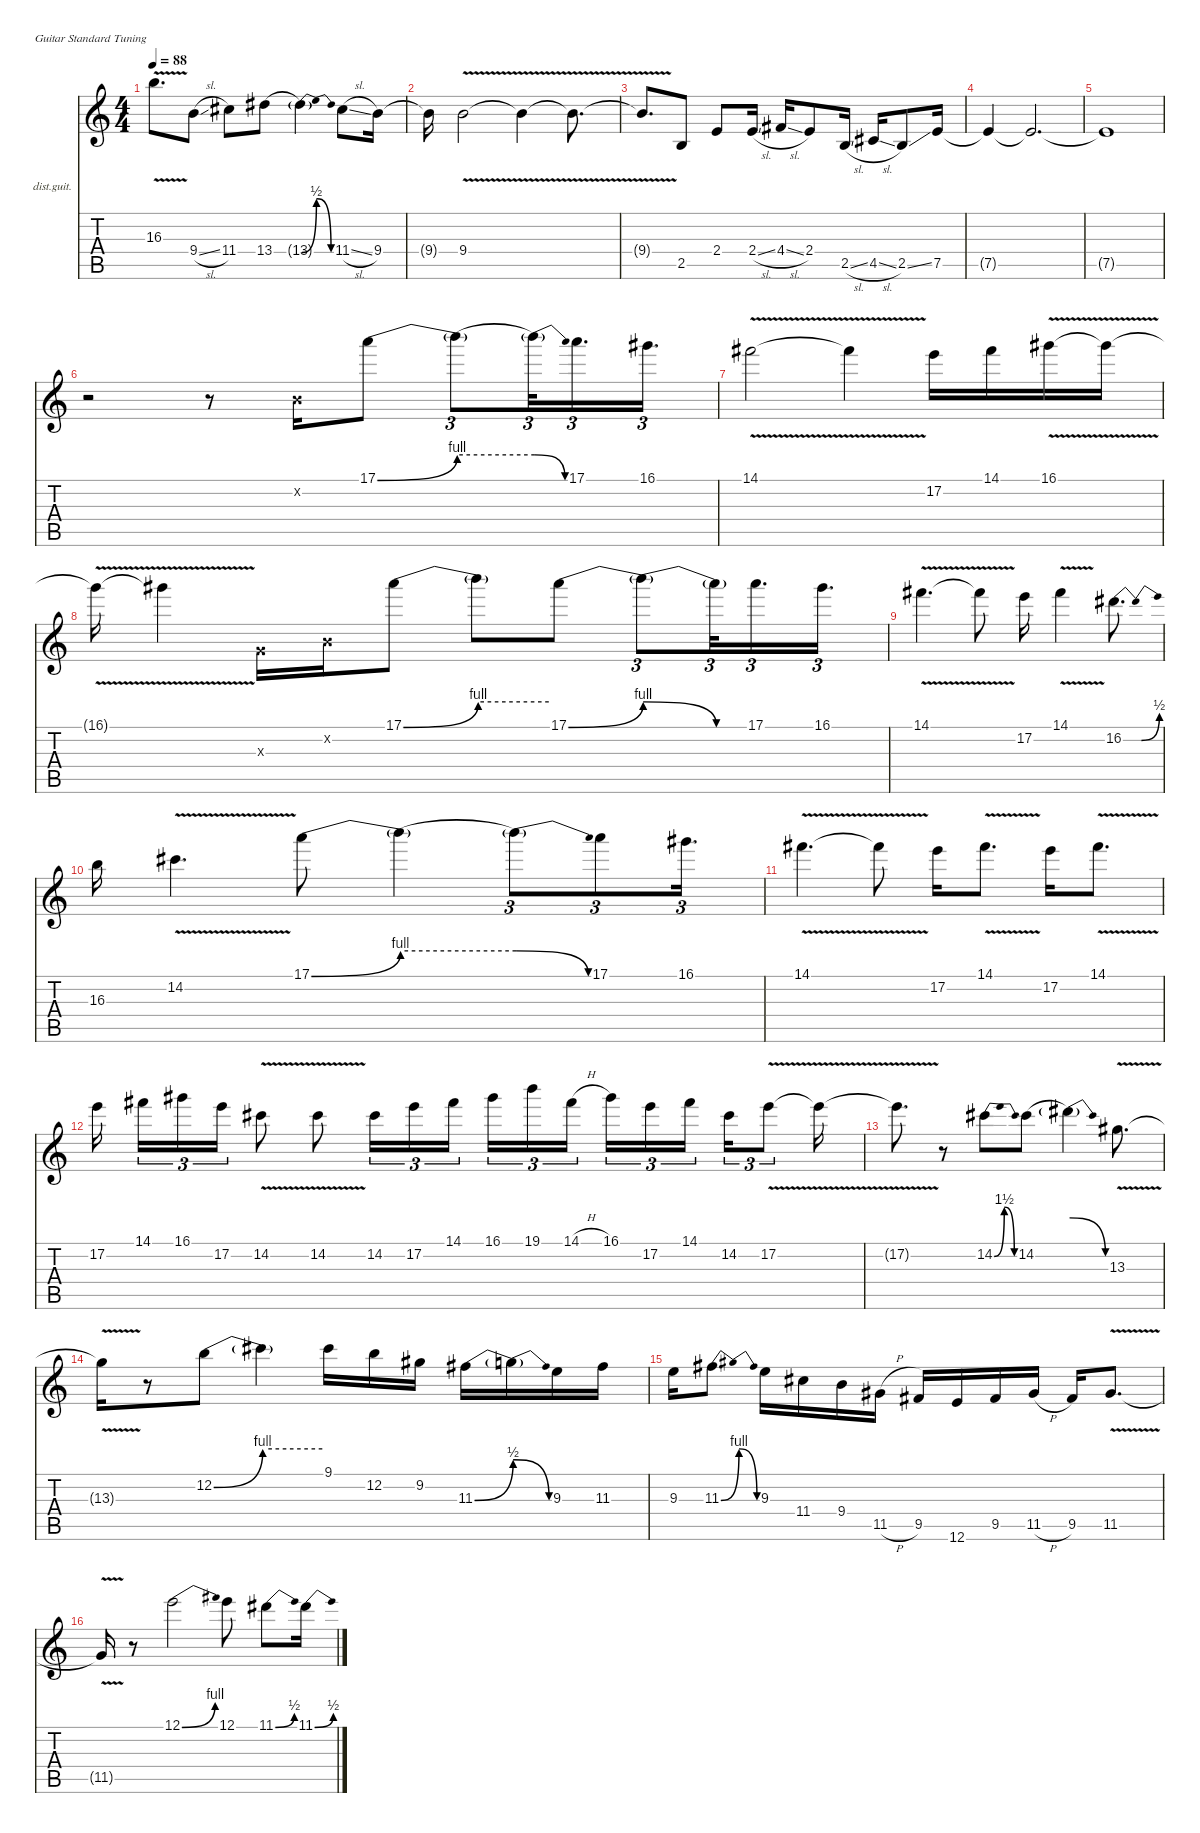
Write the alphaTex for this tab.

\defaultSystemsLayout 4
\hideDynamics
\bracketExtendMode nobrackets
\firstSystemTrackNameOrientation horizontal
\otherSystemsTrackNameOrientation horizontal
\track ("Distortion Guitar (D.D)" "dist.guit.") {instrument distortionguitar}
\staff {score tabs}
\tuning (E4 B3 G3 D3 A2 E2)
\ts (4 4)
\tempo 88
\clef g2
\ks c
16.3{v t}.8{d dy f} 9.4{sl}.8 11.4{acc #}.8 13.4{be (hold 0 0 60 0) acc #}.8 13.4{be (bendrelease 0 0 30 2 30 2 60 0) t acc #}.4 11.4{sl acc #}.8 9.4.16 |
9.4{t}.16 9.4{v}.2 9.4{v t}.4 9.4{v t}.8{d} |
9.4{v t}.8{d} 2.5.8 2.4.8 2.4{sl}.16 4.4{sl acc #}.16 2.4.8 2.5{sl}.16 4.5{sl acc #}.16 2.5{ss}.8 7.5.16{dy ff} |
7.5{t}.4{dy f} 7.5{t}.2{d} |
7.5{t}.1 |
r.2 r.8 0.2{x}.16 17.1{be (bend 0 0 60 4)}.8 17.1{be (hold 0 4 60 4) t}.8{tu (3 2)} 17.1{be (release 0 4 60 0) t}.32{tu (3 2)} 17.1.16{d tu (3 2)} 16.1{acc #}.16{d tu (3 2)} |
14.1{v acc #}.2 14.1{v t acc #}.4 17.2.16 14.1{acc #}.16 16.1{v acc #}.16 16.1{v t acc #}.16 |
16.1{v t acc #}.16 16.1{v t acc #}.4 0.3{x}.16 0.2{x}.16 17.1{be (bend 0 0 60 4)}.8 17.1{be (hold 0 4 60 4) t}.8 17.1{be (bend 0 0 60 4)}.8 17.1{be (release 0 4 60 0) t}.8{tu (3 2)} 17.1{be (hold 0 0 60 0) t}.32{tu (3 2)} 17.1.16{d tu (3 2)} 16.1{acc #}.16{d tu (3 2)} |
14.1{v acc #}.4{d} 14.1{v t acc #}.8 17.2.16 14.1{v acc #}.4 16.2{be (bendrelease 0 0 30 2 30 2 15 0) acc #}.8{d} |
16.3.16 14.2{v acc #}.4{d} 17.1{be (bend 0 0 60 4)}.8 17.1{be (hold 0 4 60 4) t}.4 17.1{be (release 0 4 60 0) t}.8{tu (3 2)} 17.1.8{tu (3 2)} 16.1{acc #}.16{d tu (3 2)} |
14.1{v acc #}.4{d} 14.1{v t acc #}.8 17.2.16 14.1{v acc #}.8{d} 17.2.16 14.1{v acc #}.8{d} |
17.2.16 14.1{acc #}.16{tu (3 2)} 16.1{acc #}.16{tu (3 2)} 17.2.16{tu (3 2)} 14.2{v acc #}.8 14.2{v acc #}.8 14.2{acc #}.16{tu (3 2)} 17.2.16{tu (3 2)} 14.1{acc #}.16{tu (3 2)} 16.1{acc #}.16{tu (3 2)} 19.1.16{tu (3 2)} 14.1{h acc #}.16{tu (3 2)} 16.1{acc #}.16{tu (3 2)} 17.2.16{tu (3 2)} 14.1{acc #}.16{tu (3 2)} 14.2{acc #}.16{tu (3 2)} 17.2{v}.8{tu (3 2)} 17.2{v t}.16 |
17.2{v t}.8{d} r.8 14.2{be (bendrelease 0 0 15 6 30 6 45 0) acc #}.8 14.2{be (hold 0 0 60 0) acc #}.8 14.2{be (release 0 4 60 0) t}.4 13.3{v acc #}.8{d} |
13.3{v t acc #}.16 r.8 12.2{be (bend 0 0 60 4)}.8 12.2{be (hold 0 4 60 4) t}.4 9.1{acc #}.16 12.2.16 9.2{acc #}.16 11.3{be (bend 0 0 60 2) acc #}.16 11.3{be (release 0 2 60 0) t}.16 9.3.16 11.3{acc #}.16 |
9.3.16 11.3{be (bendrelease 0 0 15 4 30 4 45 0) acc #}.8{d} 9.3.16 11.4{acc #}.16 9.4.16 11.5{h acc #}.16 9.5{acc #}.16 12.6.16 9.5{acc #}.16 11.5{h acc #}.16 9.5{acc #}.16 11.5{v acc #}.8{d} |
11.5{v t acc #}.16 r.8 12.1{be (bend 0 0 15 4)}.2 12.1.8 11.1{be (bend 0 0 30 2) acc #}.8 11.1{be (bend 0 0 60 2) acc #}.16
